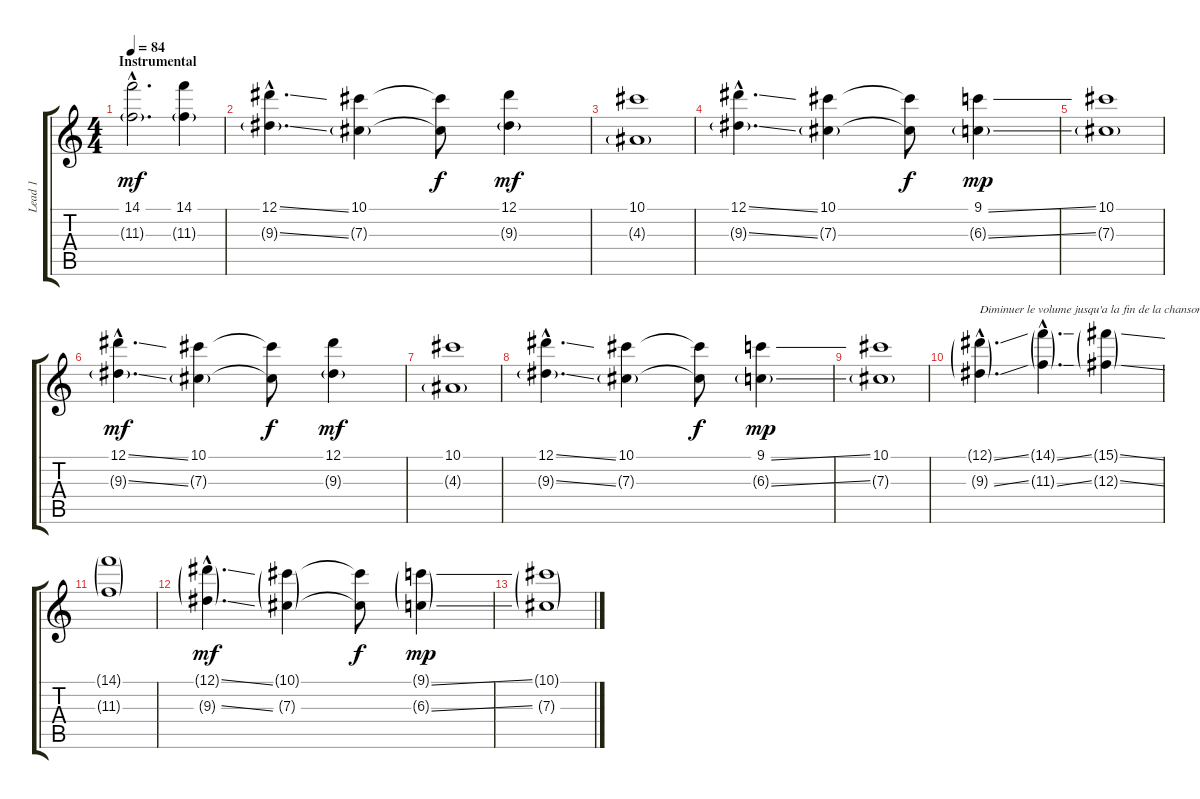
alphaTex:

\track ("Lead 1" "Lead 1") {instrument overdrivenguitar}
\staff {score tabs}
\tuning (Eb4 Bb3 Gb3 Db3 Ab2 Eb2) {hide}
\ts (4 4)
\section ("" "Instrumental")
\tempo 84
\clef g2
\ks c
(14.1{hac} 11.3{g hac}).2{d dy mf} (14.1 11.3{g}).4 |
(12.1{ss hac} 9.3{ss g hac}).4{d} (10.1 7.3{g}).4 (10.1{t} 7.3{t}).8{dy f} (12.1 9.3{g}).4{dy mf} |
(10.1 4.3{g}).1 |
(12.1{ss hac} 9.3{ss g hac}).4{d} (10.1 7.3{g}).4 (10.1{t} 7.3{t}).8{dy f} (9.1{ss} 6.3{ss g}).4{dy mp} |
(10.1 7.3{g}).1 |
(12.1{ss hac} 9.3{ss g hac}).4{d dy mf} (10.1 7.3{g}).4 (10.1{t} 7.3{t}).8{dy f} (12.1 9.3{g}).4{dy mf} |
(10.1 4.3{g}).1 |
(12.1{ss hac} 9.3{ss g hac}).4{d} (10.1 7.3{g}).4 (10.1{t} 7.3{t}).8{dy f} (9.1{ss} 6.3{ss g}).4{dy mp} |
(10.1 7.3{g}).1 |
(12.1{ss g hac} 9.3{ss g hac}).4{d txt "Diminuer le volume jusqu'a la fin de la chanson"} (14.1{ss g hac} 11.3{ss g hac}).4{d} (15.1{ss g} 12.3{ss g}).4 |
(14.1{g} 11.3{g}).1 |
(12.1{ss g hac} 9.3{ss g hac}).4{d dy mf} (10.1{g} 7.3{g}).4 (10.1{t} 7.3{t}).8{dy f} (9.1{ss g} 6.3{ss g}).4{dy mp} |
(10.1{g} 7.3{g}).1
